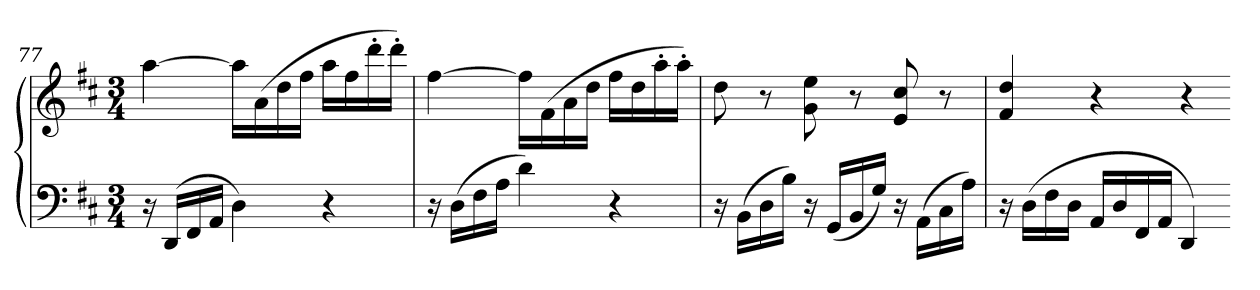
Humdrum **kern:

**kern	**kern
*part1	*part1
*staff2	*staff1
*clefF4	*clefG2
*k[f#c#]	*k[f#c#]
*M3/4	*M3/4
=77	=77
16r	[4aa
(16DDLL	.
16FF#	.
16AAJJ	.
4D)	16aaLL]
.	(16a
.	16dd
.	16ff#JJ
4r	16aaLL
.	16ff#
.	16ddd'
.	16ddd'JJ)
=78	=78
16r	[4ff#
(16DLL	.
16F#	.
16AJJ	.
4d)	16ff#LL]
.	(16f#
.	16a
.	16ddJJ
4r	16ff#LL
.	16dd
.	16aa'
.	16aa'JJ)
=79	=79
16r	8dd
(16BBLL	.
16D	8r
16BJJ)	.
16r	8g 8ee
(16GGLL	.
16BB	8r
16GJJ)	.
16r	8e 8cc#
(16AALL	.
16C#	8r
16AJJ)	.
=80	=80
16r	4f# 4dd
(16DLL	.
16F#	.
16DJJ	.
16AALL	4r
16D	.
16FF#	.
16AAJJ	.
4DD)	4r
=-	=-
*-	*-
